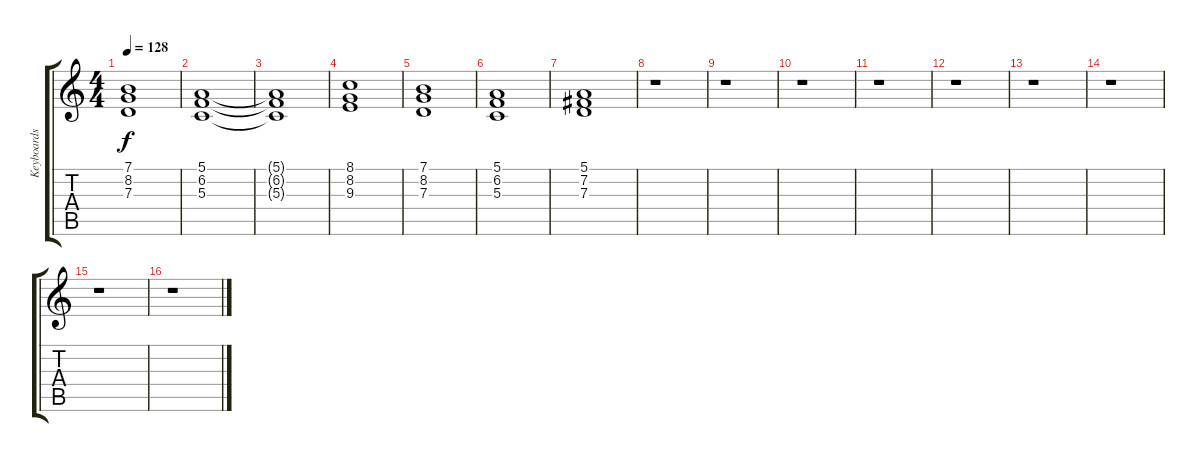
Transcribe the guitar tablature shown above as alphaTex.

\track ("Keyboards 3" "Keyboards ") {instrument lead3calliope}
\staff {score tabs}
\tuning (E4 B3 G3 D3 A2 E2) {hide}
\ts (4 4)
\tempo 128
\clef g2
\ks c
(7.1 8.2 7.3).1{dy f} |
(5.1 6.2 5.3).1 |
(5.1{t} 6.2{t} 5.3{t}).1 |
(8.1 8.2 9.3).1 |
(7.1 8.2 7.3).1 |
(5.1 6.2 5.3).1 |
(5.1 7.2 7.3).1 |
r.1 |
r.1 |
r.1 |
r.1 |
r.1 |
r.1 |
r.1 |
r.1 |
r.1
